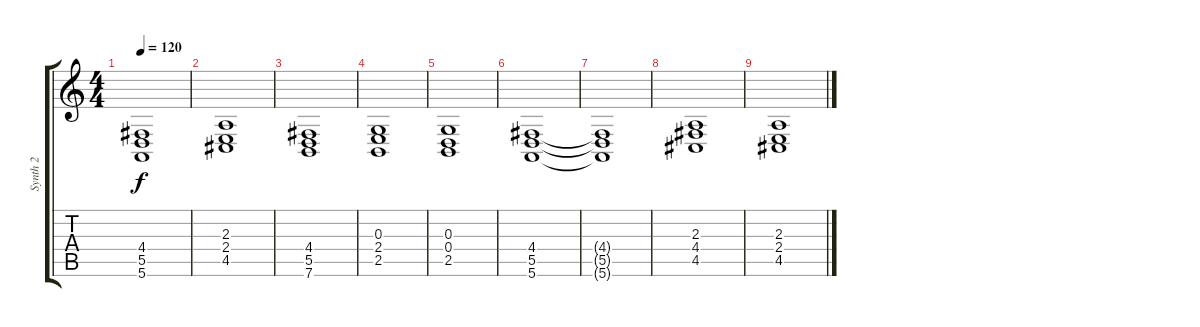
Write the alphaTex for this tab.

\track ("Synth 2" "Synth 2") {instrument pad1newage}
\staff {score tabs}
\tuning (E4 B3 G3 D3 A2 E2) {hide}
\ts (4 4)
\tempo 120
\clef g2
\ks c
(4.4 5.5 5.6).1{dy f} |
(2.3 2.4 4.5).1 |
(4.4 5.5 7.6).1 |
(0.3 2.4 2.5).1 |
(0.3 0.4 2.5).1 |
(4.4 5.5 5.6).1 |
(4.4{t} 5.5{t} 5.6{t}).1 |
(2.3 4.4 4.5).1 |
(2.3 2.4 4.5).1
